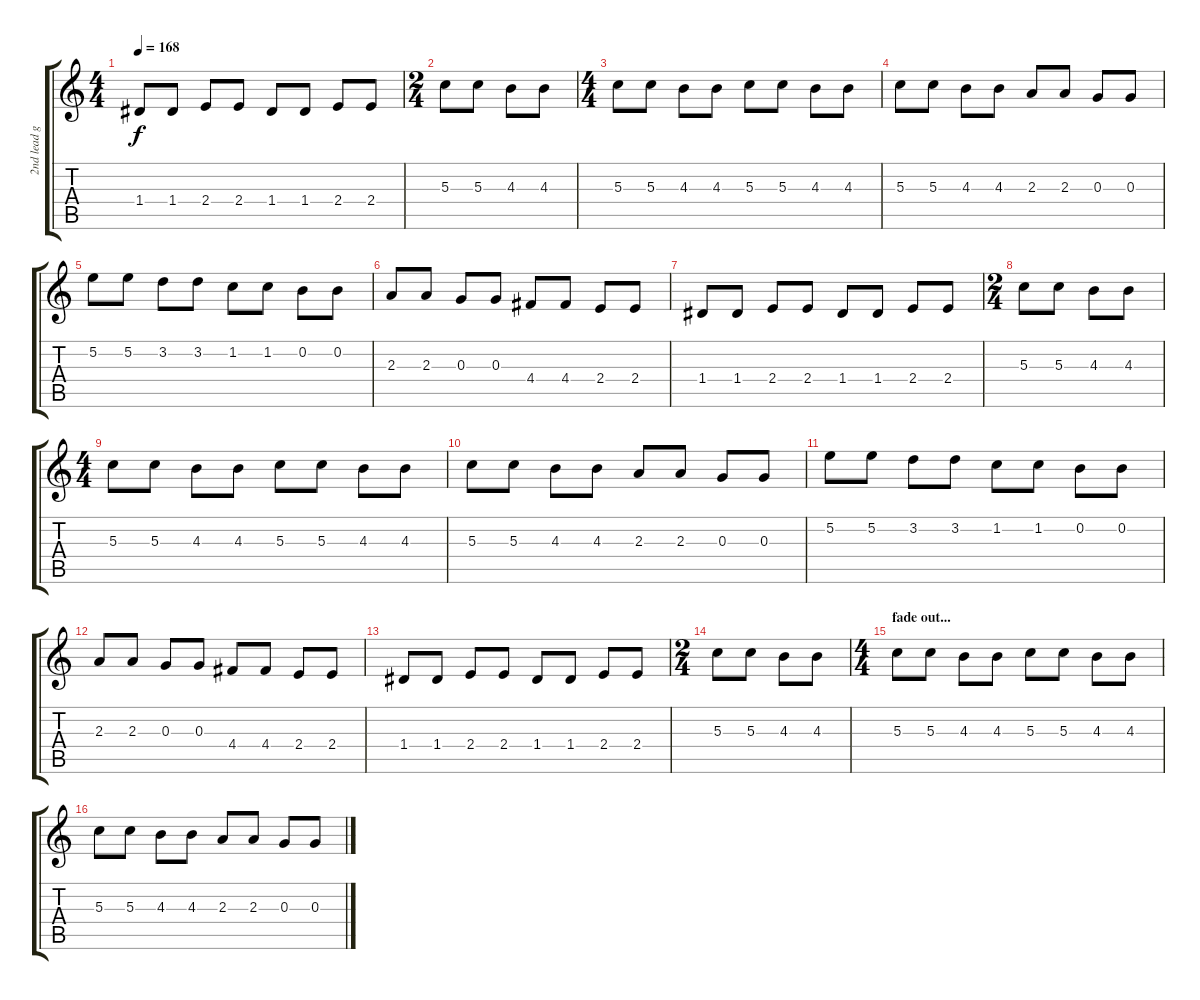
\track ("2nd lead guitar (Joey Santiago)" "2nd lead g") {instrument distortionguitar}
\staff {score tabs}
\tuning (E4 B3 G3 D3 A2 E2) {hide}
\ts (4 4)
\tempo 168
\clef g2
\ks c
1.4.8{dy f} 1.4.8 2.4.8 2.4.8 1.4.8 1.4.8 2.4.8 2.4.8 |
\ts (2 4)
5.3.8 5.3.8 4.3.8 4.3.8 |
\ts (4 4)
5.3.8 5.3.8 4.3.8 4.3.8 5.3.8 5.3.8 4.3.8 4.3.8 |
5.3.8 5.3.8 4.3.8 4.3.8 2.3.8 2.3.8 0.3.8 0.3.8 |
5.2.8 5.2.8 3.2.8 3.2.8 1.2.8 1.2.8 0.2.8 0.2.8 |
2.3.8 2.3.8 0.3.8 0.3.8 4.4.8 4.4.8 2.4.8 2.4.8 |
1.4.8 1.4.8 2.4.8 2.4.8 1.4.8 1.4.8 2.4.8 2.4.8 |
\ts (2 4)
5.3.8 5.3.8 4.3.8 4.3.8 |
\ts (4 4)
5.3.8 5.3.8 4.3.8 4.3.8 5.3.8 5.3.8 4.3.8 4.3.8 |
5.3.8 5.3.8 4.3.8 4.3.8 2.3.8 2.3.8 0.3.8 0.3.8 |
5.2.8 5.2.8 3.2.8 3.2.8 1.2.8 1.2.8 0.2.8 0.2.8 |
2.3.8 2.3.8 0.3.8 0.3.8 4.4.8 4.4.8 2.4.8 2.4.8 |
1.4.8 1.4.8 2.4.8 2.4.8 1.4.8 1.4.8 2.4.8 2.4.8 |
\ts (2 4)
5.3.8 5.3.8 4.3.8 4.3.8 |
\ts (4 4)
\section ("" "fade out...")
5.3.8 5.3.8 4.3.8 4.3.8 5.3.8 5.3.8 4.3.8 4.3.8 |
5.3.8 5.3.8 4.3.8 4.3.8 2.3.8 2.3.8 0.3.8 0.3.8
